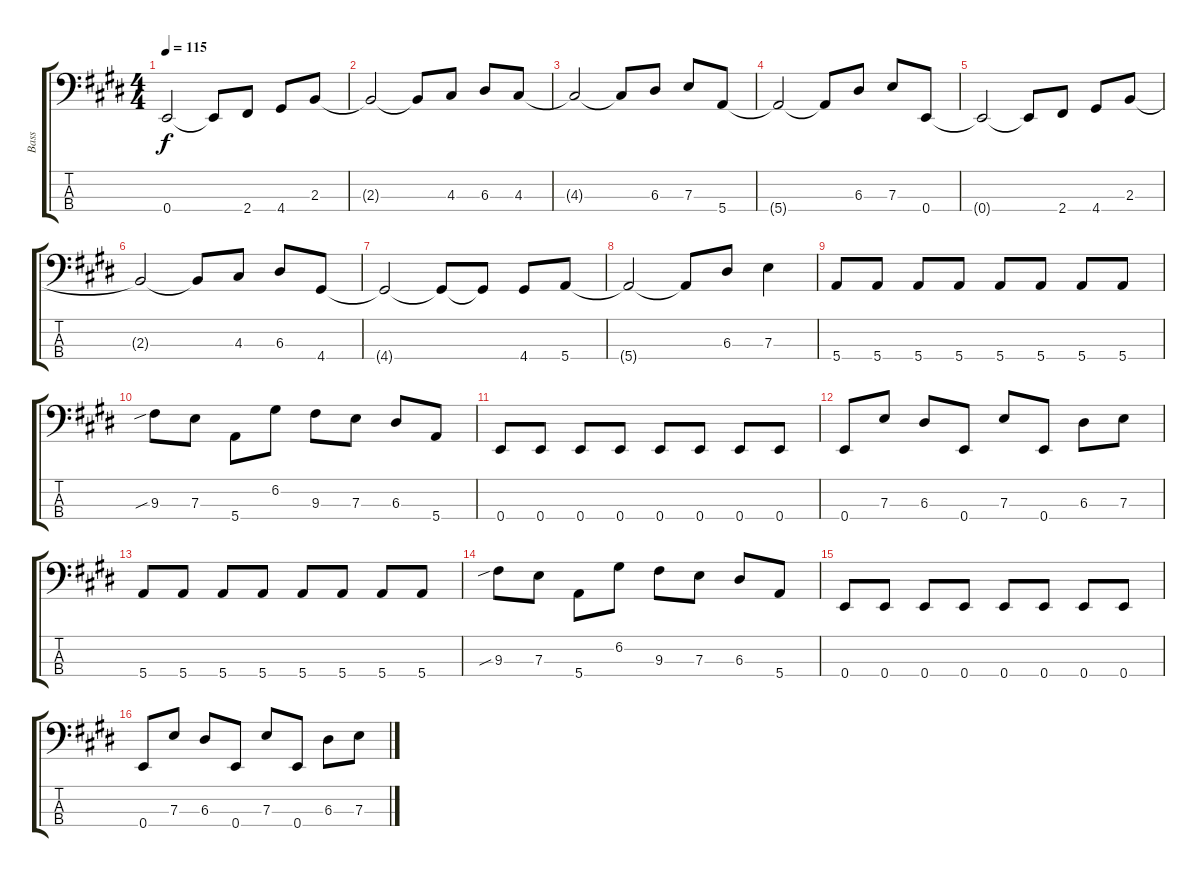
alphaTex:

\track ("Bass" "Bass") {instrument electricbasspick}
\staff {score tabs}
\tuning (G2 D2 A1 E1) {hide}
\ts (4 4)
\tempo 115
\clef f4
\ks c#minor
0.4{t}.2{dy f volume 8} 0.4{t}.8 2.4.8 4.4.8 2.3.8 |
2.3{t}.2 2.3{t}.8 4.3.8 6.3.8 4.3.8 |
4.3{t}.2 4.3{t}.8 6.3.8 7.3.8 5.4.8 |
5.4{t}.2 5.4{t}.8 6.3.8 7.3.8 0.4.8 |
0.4{t}.2 0.4{t}.8 2.4.8 4.4.8 2.3.8 |
2.3{t}.2 2.3{t}.8 4.3.8 6.3.8 4.4.8 |
4.4{t}.2 4.4{t}.8 4.4{t}.8 4.4.8 5.4.8 |
5.4{t}.2 5.4{t}.8 6.3.8 7.3.4 |
5.4.8{volume 15} 5.4.8 5.4.8 5.4.8 5.4.8 5.4.8 5.4.8 5.4.8 |
9.3{sib}.8 7.3.8 5.4.8 6.2.8 9.3.8 7.3.8 6.3.8 5.4.8 |
0.4.8 0.4.8 0.4.8 0.4.8 0.4.8 0.4.8 0.4.8 0.4.8 |
0.4.8 7.3.8 6.3.8 0.4.8 7.3.8 0.4.8 6.3.8 7.3.8 |
5.4.8 5.4.8 5.4.8 5.4.8 5.4.8 5.4.8 5.4.8 5.4.8 |
9.3{sib}.8 7.3.8 5.4.8 6.2.8 9.3.8 7.3.8 6.3.8 5.4.8 |
0.4.8 0.4.8 0.4.8 0.4.8 0.4.8 0.4.8 0.4.8 0.4.8 |
0.4.8 7.3.8 6.3.8 0.4.8 7.3.8 0.4.8 6.3.8 7.3.8
